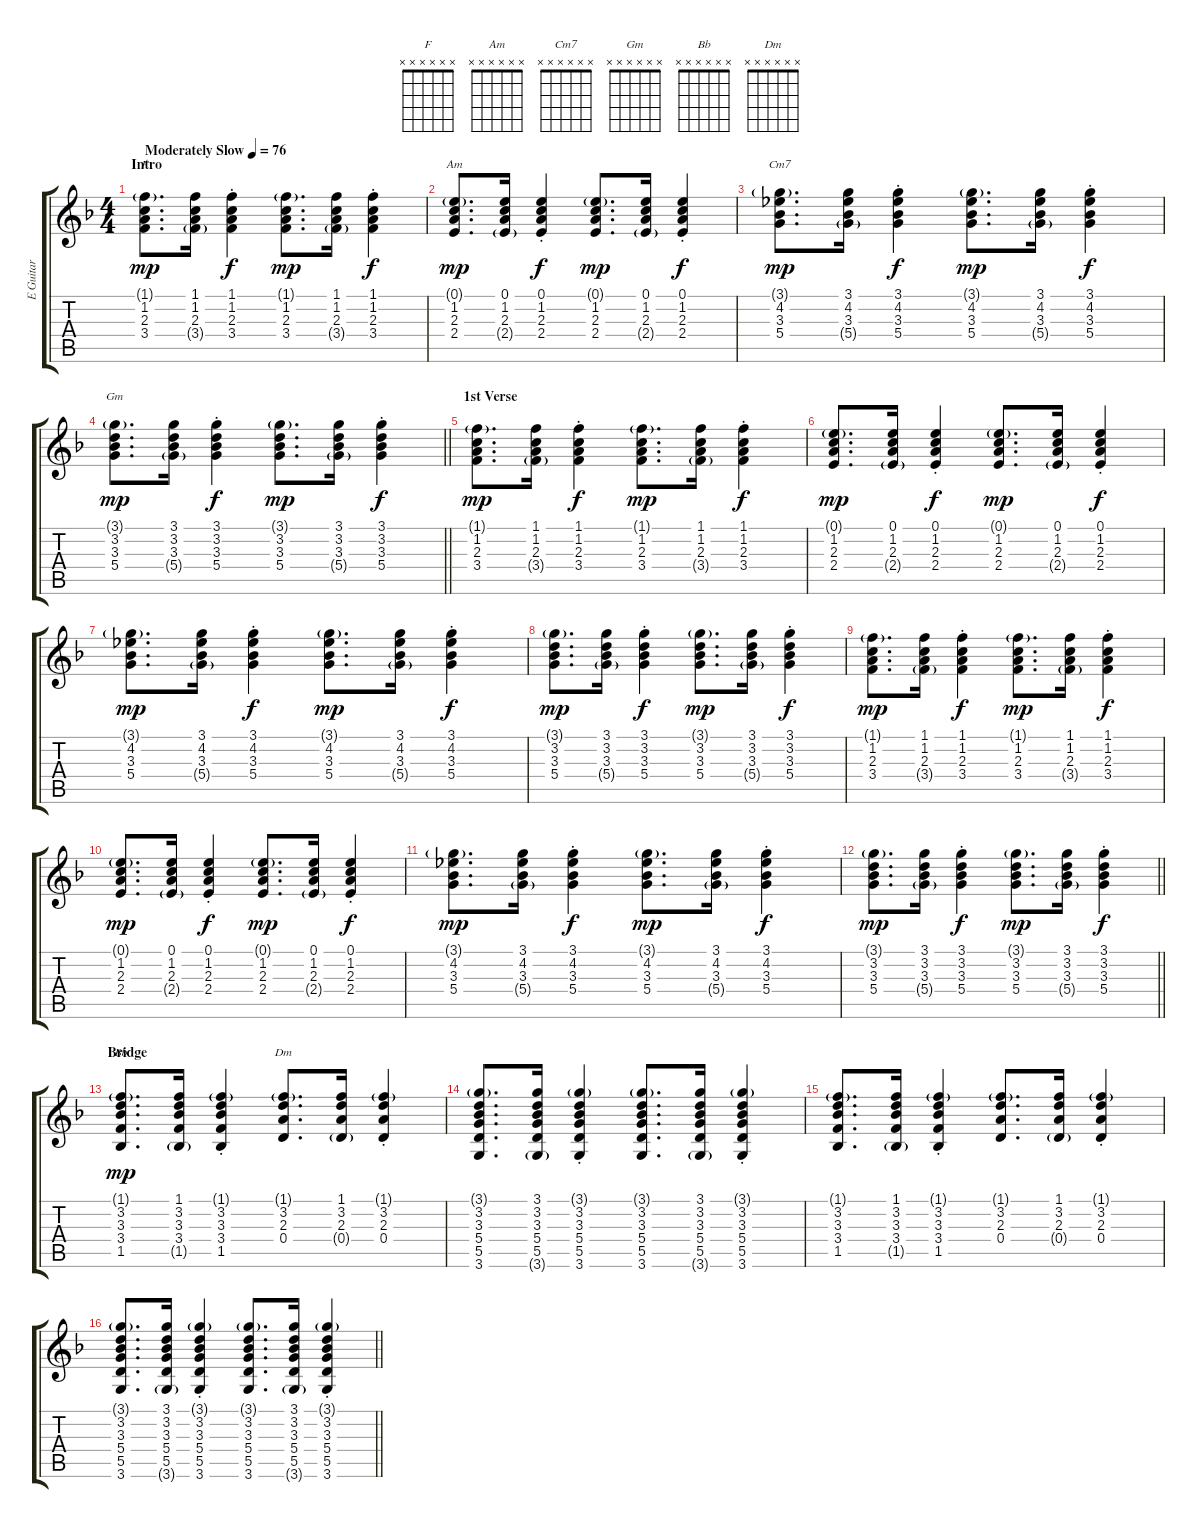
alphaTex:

\track ("E Guitar" "E Guitar") {instrument electricguitarclean}
\staff {score tabs}
\tuning (E4 B3 G3 D3 A2 E2) {hide}
\chord ("F" x x x x x x)
\chord ("Am" x x x x x x)
\chord ("Cm7" x x x x x x)
\chord ("Gm" x x x x x x)
\chord ("Bb" x x x x x x)
\chord ("Dm" x x x x x x)
\ts (4 4)
\section ("" "Intro")
\tempo (76 "Moderately Slow")
\clef g2
\ks f
(1.1{g} 1.2 2.3 3.4).8{d ch "F" dy mp instrument electricguitarclean} (1.1 1.2 2.3 3.4{g}).16 (1.1 1.2{st} 2.3{st} 3.4{st}).4{dy f} (1.1{g} 1.2 2.3 3.4).8{d dy mp} (1.1 1.2 2.3 3.4{g}).16 (1.1 1.2{st} 2.3{st} 3.4{st}).4{dy f} |
(0.1{g} 1.2 2.3 2.4).8{d ch "Am" dy mp} (0.1 1.2 2.3 2.4{g}).16 (0.1{st} 1.2{st} 2.3{st} 2.4{st}).4{dy f} (0.1{g} 1.2 2.3 2.4).8{d dy mp} (0.1 1.2 2.3 2.4{g}).16 (0.1{st} 1.2{st} 2.3{st} 2.4{st}).4{dy f} |
(3.1{g} 4.2 3.3 5.4).8{d ch "Cm7" dy mp} (3.1 4.2 3.3 5.4{g}).16 (3.1{st} 4.2{st} 3.3{st} 5.4{st}).4{dy f} (3.1{g} 4.2 3.3 5.4).8{d dy mp} (3.1 4.2 3.3 5.4{g}).16 (3.1{st} 4.2{st} 3.3{st} 5.4{st}).4{dy f} |
\barLineRight lightlight
(3.1{g} 3.2 3.3 5.4).8{d ch "Gm" dy mp} (3.1 3.2 3.3 5.4{g}).16 (3.1{st} 3.2{st} 3.3{st} 5.4{st}).4{dy f} (3.1{g} 3.2 3.3 5.4).8{d dy mp} (3.1 3.2 3.3 5.4{g}).16 (3.1{st} 3.2{st} 3.3{st} 5.4{st}).4{dy f} |
\section ("" "1st Verse")
(1.1{g} 1.2 2.3 3.4).8{d dy mp} (1.1 1.2 2.3 3.4{g}).16 (1.1 1.2{st} 2.3{st} 3.4{st}).4{dy f} (1.1{g} 1.2 2.3 3.4).8{d dy mp} (1.1 1.2 2.3 3.4{g}).16 (1.1 1.2{st} 2.3{st} 3.4{st}).4{dy f} |
(0.1{g} 1.2 2.3 2.4).8{d dy mp} (0.1 1.2 2.3 2.4{g}).16 (0.1{st} 1.2{st} 2.3{st} 2.4{st}).4{dy f} (0.1{g} 1.2 2.3 2.4).8{d dy mp} (0.1 1.2 2.3 2.4{g}).16 (0.1{st} 1.2{st} 2.3{st} 2.4{st}).4{dy f} |
(3.1{g} 4.2 3.3 5.4).8{d dy mp} (3.1 4.2 3.3 5.4{g}).16 (3.1{st} 4.2{st} 3.3{st} 5.4{st}).4{dy f} (3.1{g} 4.2 3.3 5.4).8{d dy mp} (3.1 4.2 3.3 5.4{g}).16 (3.1{st} 4.2{st} 3.3{st} 5.4{st}).4{dy f} |
(3.1{g} 3.2 3.3 5.4).8{d dy mp} (3.1 3.2 3.3 5.4{g}).16 (3.1{st} 3.2{st} 3.3{st} 5.4{st}).4{dy f} (3.1{g} 3.2 3.3 5.4).8{d dy mp} (3.1 3.2 3.3 5.4{g}).16 (3.1{st} 3.2{st} 3.3{st} 5.4{st}).4{dy f} |
(1.1{g} 1.2 2.3 3.4).8{d dy mp} (1.1 1.2 2.3 3.4{g}).16 (1.1 1.2{st} 2.3{st} 3.4{st}).4{dy f} (1.1{g} 1.2 2.3 3.4).8{d dy mp} (1.1 1.2 2.3 3.4{g}).16 (1.1 1.2{st} 2.3{st} 3.4{st}).4{dy f} |
(0.1{g} 1.2 2.3 2.4).8{d dy mp} (0.1 1.2 2.3 2.4{g}).16 (0.1{st} 1.2{st} 2.3{st} 2.4{st}).4{dy f} (0.1{g} 1.2 2.3 2.4).8{d dy mp} (0.1 1.2 2.3 2.4{g}).16 (0.1{st} 1.2{st} 2.3{st} 2.4{st}).4{dy f} |
(3.1{g} 4.2 3.3 5.4).8{d dy mp} (3.1 4.2 3.3 5.4{g}).16 (3.1{st} 4.2{st} 3.3{st} 5.4{st}).4{dy f} (3.1{g} 4.2 3.3 5.4).8{d dy mp} (3.1 4.2 3.3 5.4{g}).16 (3.1{st} 4.2{st} 3.3{st} 5.4{st}).4{dy f} |
\barLineRight lightlight
(3.1{g} 3.2 3.3 5.4).8{d dy mp} (3.1 3.2 3.3 5.4{g}).16 (3.1{st} 3.2{st} 3.3{st} 5.4{st}).4{dy f} (3.1{g} 3.2 3.3 5.4).8{d dy mp} (3.1 3.2 3.3 5.4{g}).16 (3.1{st} 3.2{st} 3.3{st} 5.4{st}).4{dy f} |
\section ("" "Bridge")
(1.1{g} 3.2 3.3 3.4 1.5).8{d ch "Bb" dy mp} (1.1 3.2 3.3 3.4 1.5{g}).16 (1.1{g st} 3.2{st} 3.3{st} 3.4{st} 1.5{st}).4 (1.1{g} 3.2 2.3 0.4).8{d ch "Dm"} (1.1 3.2 2.3 0.4{g}).16 (1.1{g st} 3.2{st} 2.3{st} 0.4{st}).4 |
(3.1{g} 3.2 3.3 5.4 5.5 3.6).8{d} (3.1 3.2 3.3 5.4 5.5 3.6{g}).16 (3.1{g st} 3.2{st} 3.3{st} 5.4{st} 5.5{st} 3.6{st}).4 (3.1{g} 3.2 3.3 5.4 5.5 3.6).8{d} (3.1 3.2 3.3 5.4 5.5 3.6{g}).16 (3.1{g st} 3.2{st} 3.3{st} 5.4{st} 5.5{st} 3.6{st}).4 |
(1.1{g} 3.2 3.3 3.4 1.5).8{d} (1.1 3.2 3.3 3.4 1.5{g}).16 (1.1{g st} 3.2{st} 3.3{st} 3.4{st} 1.5{st}).4 (1.1{g} 3.2 2.3 0.4).8{d} (1.1 3.2 2.3 0.4{g}).16 (1.1{g st} 3.2{st} 2.3{st} 0.4{st}).4 |
\barLineRight lightlight
(3.1{g} 3.2 3.3 5.4 5.5 3.6).8{d} (3.1 3.2 3.3 5.4 5.5 3.6{g}).16 (3.1{g st} 3.2{st} 3.3{st} 5.4{st} 5.5{st} 3.6{st}).4 (3.1{g} 3.2 3.3 5.4 5.5 3.6).8{d} (3.1 3.2 3.3 5.4 5.5 3.6{g}).16 (3.1{g st} 3.2{st} 3.3{st} 5.4{st} 5.5{st} 3.6{st}).4
